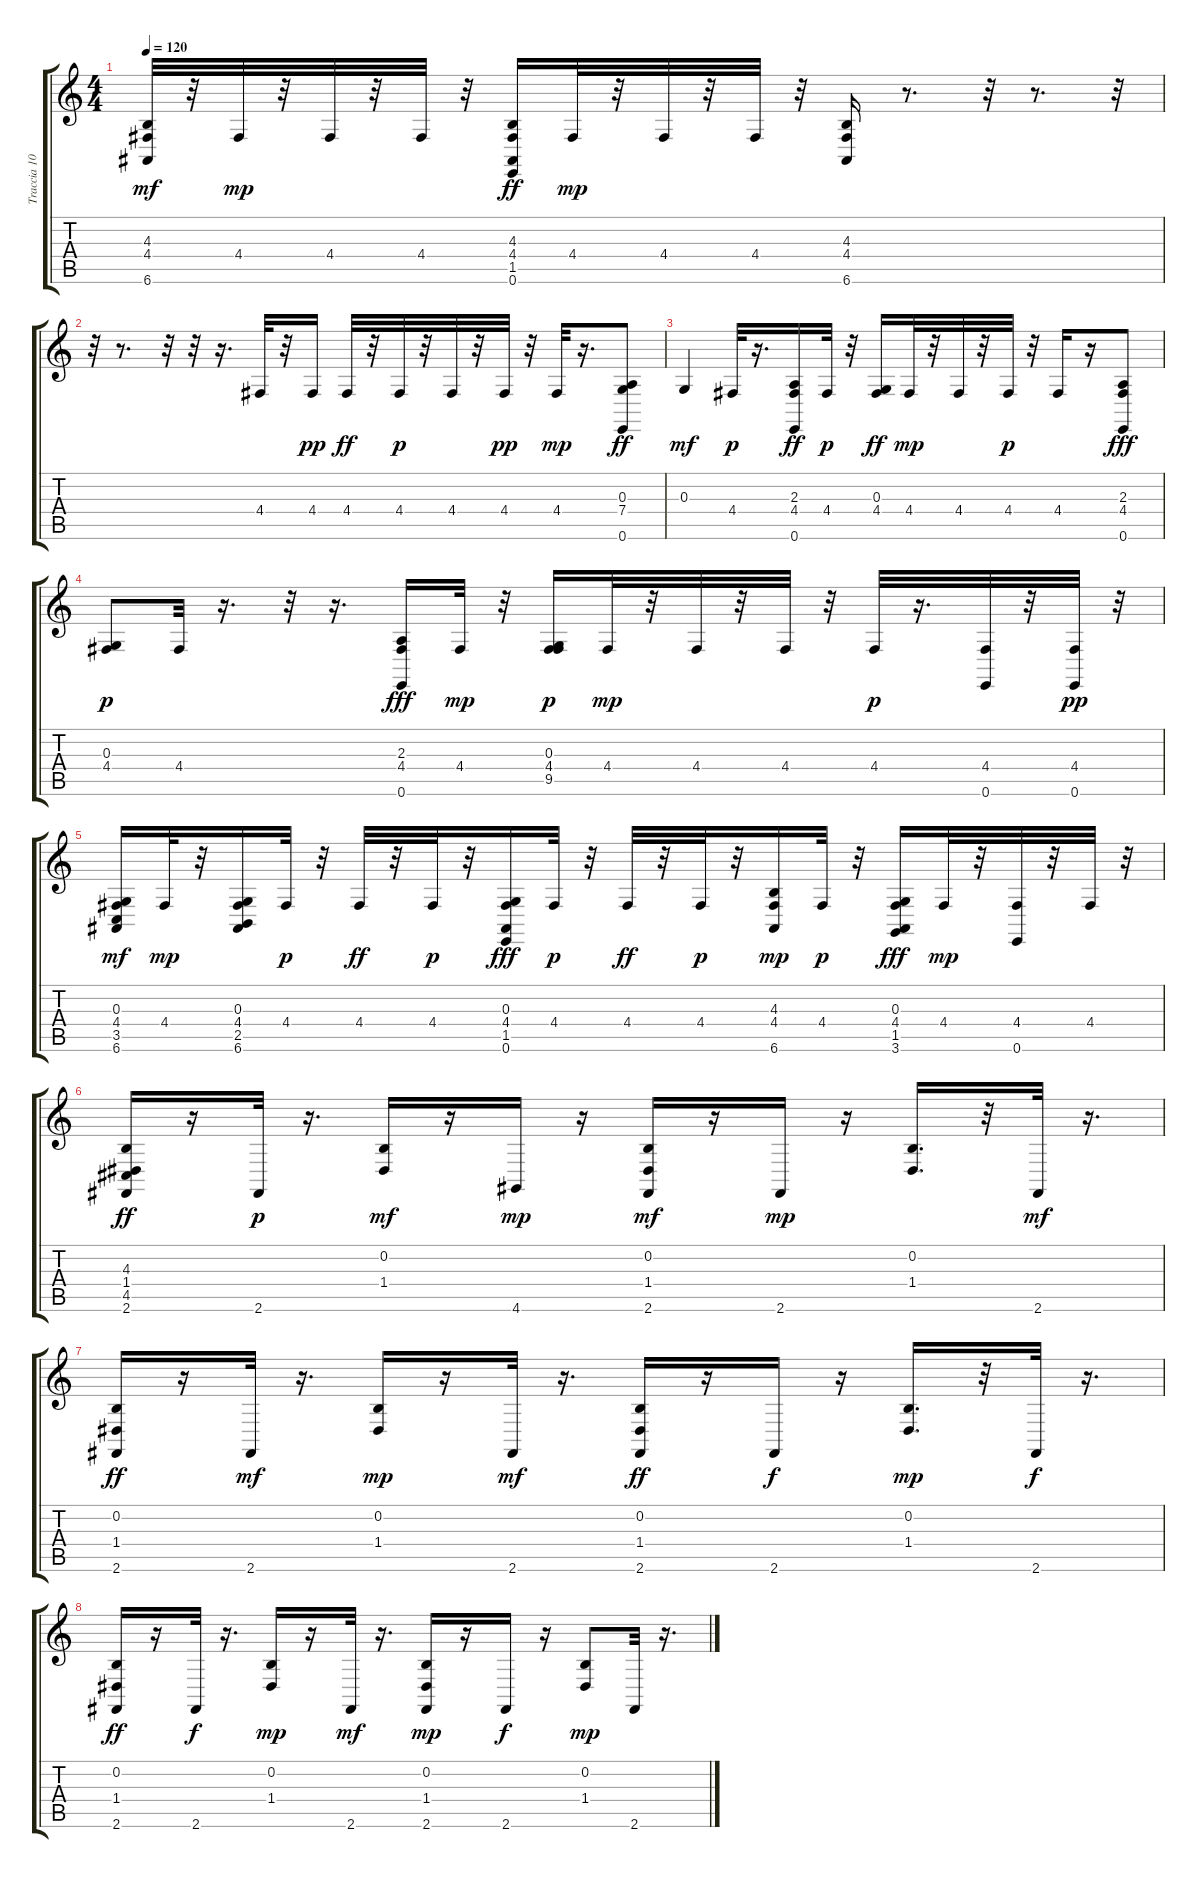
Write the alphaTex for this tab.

\track ("Traccia 10" "Traccia 10") {instrument acousticgrandpiano}
\staff {score tabs}
\tuning (E4 B3 G3 D3 A2 E2) {hide}
\ts (4 4)
\tempo 120
\clef g2
\ks c
(4.3 4.4 6.6).32{dy mf} r.32 4.4.32{dy mp} r.32 4.4.32 r.32 4.4.32 r.32 (4.3 4.4 1.5 0.6).16{dy ff} 4.4.32{dy mp} r.32 4.4.32 r.32 4.4.32 r.32 (4.3 4.4 6.6).16 r.8{d} r.32 r.8{d} r.32 |
r.32 r.8{d} r.32 r.32 r.16{d} 4.4.32 r.32 4.4.16{dy pp} 4.4.32{dy ff} r.32 4.4.32{dy p} r.32 4.4.32 r.32 4.4.32{dy pp} r.32 4.4.32{dy mp} r.16{d} (0.3 7.4 0.6).8{dy ff} |
0.3.4{dy mf} 4.4.32{dy p} r.16{d} (2.3 4.4 0.6).16{dy ff} 4.4.32{dy p} r.32 (0.3 4.4).16{dy ff} 4.4.32{dy mp} r.32 4.4.32 r.32 4.4.32{dy p} r.32 4.4.16 r.16 (2.3 4.4 0.6).8{dy fff} |
(0.3 4.4).8{dy p} 4.4.32 r.16{d} r.32 r.16{d} (2.3 4.4 0.6).16{dy fff} 4.4.32{dy mp} r.32 (0.3 4.4 9.5).16{dy p} 4.4.32{dy mp} r.32 4.4.32 r.32 4.4.32 r.32 4.4.32{dy p} r.16{d} (4.4 0.6).32 r.32 (4.4 0.6).32{dy pp} r.32 |
(0.3 4.4 3.5 6.6).16{dy mf} 4.4.32{dy mp} r.32 (0.3 4.4 2.5 6.6).16 4.4.32{dy p} r.32 4.4.32{dy ff} r.32 4.4.32{dy p} r.32 (0.3 4.4 1.5 0.6).16{dy fff} 4.4.32{dy p} r.32 4.4.32{dy ff} r.32 4.4.32{dy p} r.32 (4.3 4.4 6.6).16{dy mp} 4.4.32{dy p} r.32 (0.3 4.4 1.5 3.6).16{dy fff} 4.4.32{dy mp} r.32 (4.4 0.6).32 r.32 4.4.32 r.32 |
(4.3 1.4 4.5 2.6).16{dy ff} r.16 2.6.32{dy p} r.16{d} (0.2 1.4).16{dy mf} r.16 4.6.16{dy mp} r.16 (0.2 1.4 2.6).16{dy mf} r.16 2.6.16{dy mp} r.16 (0.2 1.4).16{d} r.32 2.6.32{dy mf} r.16{d} |
(0.2 1.4 2.6).16{dy ff} r.16 2.6.32{dy mf} r.16{d} (0.2 1.4).16{dy mp} r.16 2.6.32{dy mf} r.16{d} (0.2 1.4 2.6).16{dy ff} r.16 2.6.16{dy f} r.16 (0.2 1.4).16{d dy mp} r.32 2.6.32{dy f} r.16{d} |
(0.2 1.4 2.6).16{dy ff} r.16 2.6.32{dy f} r.16{d} (0.2 1.4).16{dy mp} r.16 2.6.32{dy mf} r.16{d} (0.2 1.4 2.6).16{dy mp} r.16 2.6.16{dy f} r.16 (0.2 1.4).8{dy mp} 2.6.32 r.16{d}
